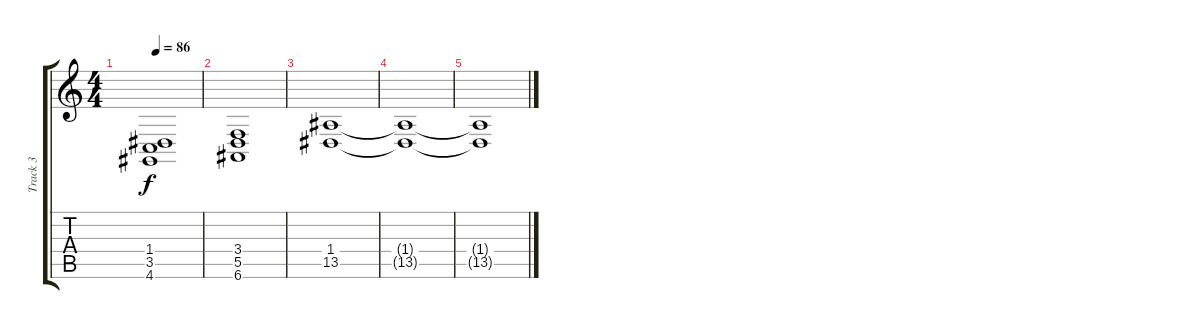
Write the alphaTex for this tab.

\track ("Track 3" "Track 3") {instrument drawbarorgan}
\staff {score tabs}
\tuning (E4 B3 G3 D3 A2 E2) {hide}
\ts (4 4)
\tempo 86
\clef g2
\ks c
(1.4 3.5 4.6).1{dy f} |
(3.4 5.5 6.6).1 |
(1.4 13.5).1{volume 0} |
(1.4{t} 13.5{t}).1 |
(1.4{t} 13.5{t}).1
